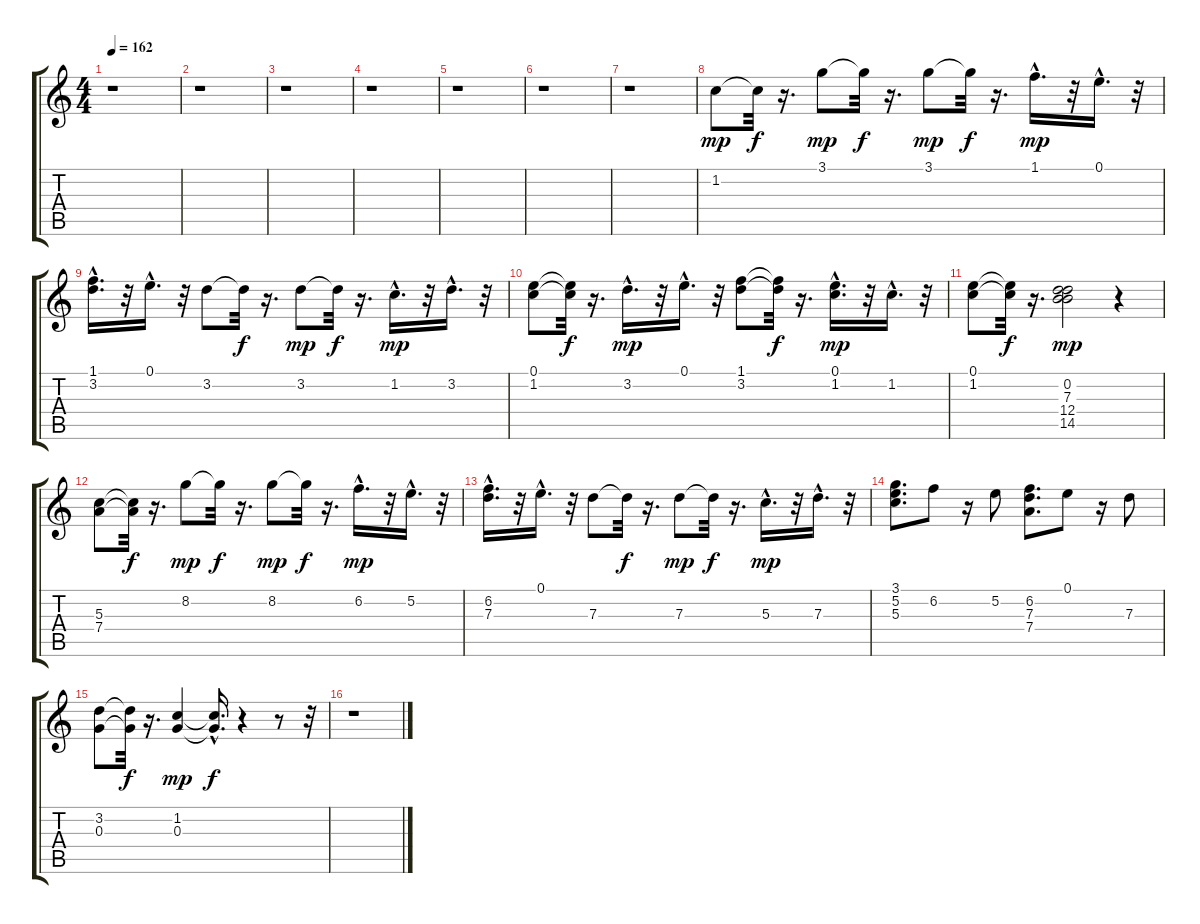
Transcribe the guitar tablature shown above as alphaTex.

\track "" {instrument acousticguitarnylon}
\staff {score tabs}
\tuning (E4 B3 G3 D3 A2 E2) {hide}
\ts (4 4)
\tempo 162
\clef g2
\ks c
r.1{dy mp} |
r.1 |
r.1 |
r.1 |
r.1 |
r.1 |
r.1 |
1.2.8 1.2{t}.32{dy f} r.16{d} 3.1.8{dy mp} 3.1{t}.32{dy f} r.16{d} 3.1.8{dy mp} 3.1{t}.32{dy f} r.16{d} 1.1{hac}.16{d dy mp} r.32 0.1{hac}.16{d} r.32 |
(1.1{hac} 3.2{hac}).16{d} r.32 0.1{hac}.16{d} r.32 3.2.8 3.2{t}.32{dy f} r.16{d} 3.2.8{dy mp} 3.2{t}.32{dy f} r.16{d} 1.2{hac}.16{d dy mp} r.32 3.2{hac}.16{d} r.32 |
(0.1 1.2).8 (0.1{t} 1.2{t}).32{dy f} r.16{d} 3.2{hac}.16{d dy mp} r.32 0.1{hac}.16{d} r.32 (1.1 3.2).8 (1.1{t} 3.2{t}).32{dy f} r.16{d} (0.1{hac} 1.2{hac}).16{d dy mp} r.32 1.2{hac}.16{d} r.32 |
(0.1 1.2).8 (0.1{t} 1.2{t}).32{dy f} r.16{d} (0.2 7.3 12.4 14.5).2{dy mp} r.4 |
(5.3 7.4).8 (5.3{t} 7.4{t}).32{dy f} r.16{d} 8.2.8{dy mp} 8.2{t}.32{dy f} r.16{d} 8.2.8{dy mp} 8.2{t}.32{dy f} r.16{d} 6.2{hac}.16{d dy mp} r.32 5.2{hac}.16{d} r.32 |
(6.2{hac} 7.3{hac}).16{d} r.32 0.1{hac}.16{d} r.32 7.3.8 7.3{t}.32{dy f} r.16{d} 7.3.8{dy mp} 7.3{t}.32{dy f} r.16{d} 5.3{hac}.16{d dy mp} r.32 7.3{hac}.16{d} r.32 |
(3.1 5.2 5.3).8{d} 6.2.8 r.16 5.2.8 (6.2 7.3 7.4).8{d} 0.1.8 r.16 7.3.8 |
(3.2 0.3).8 (3.2{t} 0.3{t}).32{dy f} r.16{d} (1.2 0.3).4{dy mp} (1.2{hac t} 0.3{hac t}).16{d dy f} r.4 r.8 r.32 |
r.1
